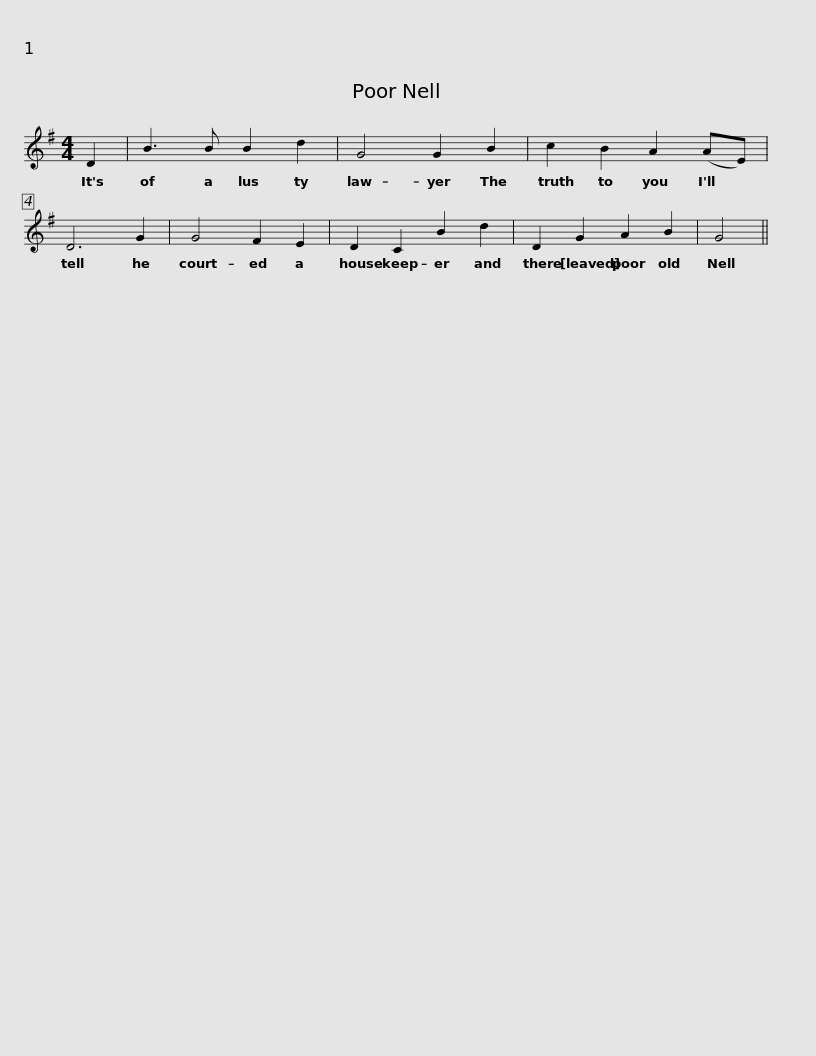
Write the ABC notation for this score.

X:1
L:1/8
M:4/4
I:linebreak $
K:G
V:1 treble
V:1
 D2 | B3 B B2 d2 | G4 G2 B2 | c2 B2 A2 (AE) | D6 G2 | %5
 G4 F2 E2 | D2 C2 B2 d2 |$ D2 G2 A2 B2 | G4 || %9
